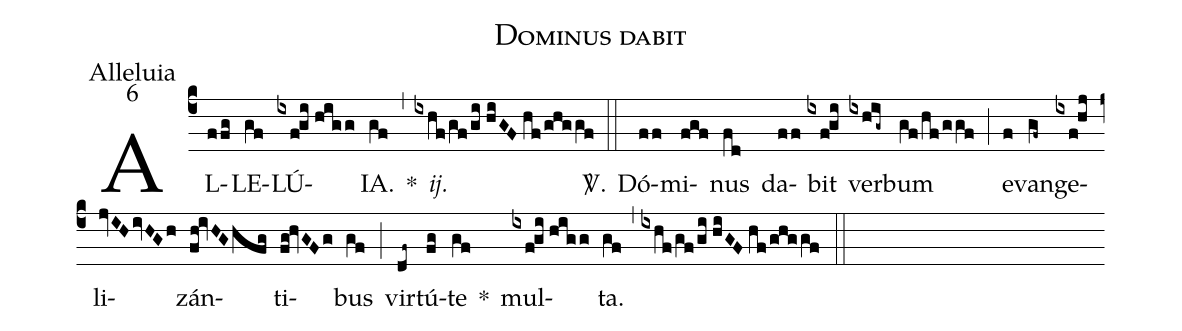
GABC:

name:Dominus dabit;
office-part:Alleluia;
mode:6;
%%
(c4) AL(ffg)LE(gf)LÚ(ixf!gi//higg)IA.(gf) *(,) <i>ij.</i>(ixhf/gf/gi//hiGF//hf/ghggf) <sp>V/</sp>.(::) Dó(ff)mi(fgf)nus(fd) da(ff)bit(ixf!gi) ver(ixhig~)bum(gf/hf/ggf) (;) e(f)van(gf~)ge(ixf!hj)li(jvIHivHGh)zán(fh!ivHGhfg)ti(fg!hvGFg)bus(gf) (;) vir(df~)tú(fg)te(gf) *() mul(ixf!gi//higg)ta.(gf) (,) (ixhf/gf/gi//hiGF//hf/ghggf) (::)
